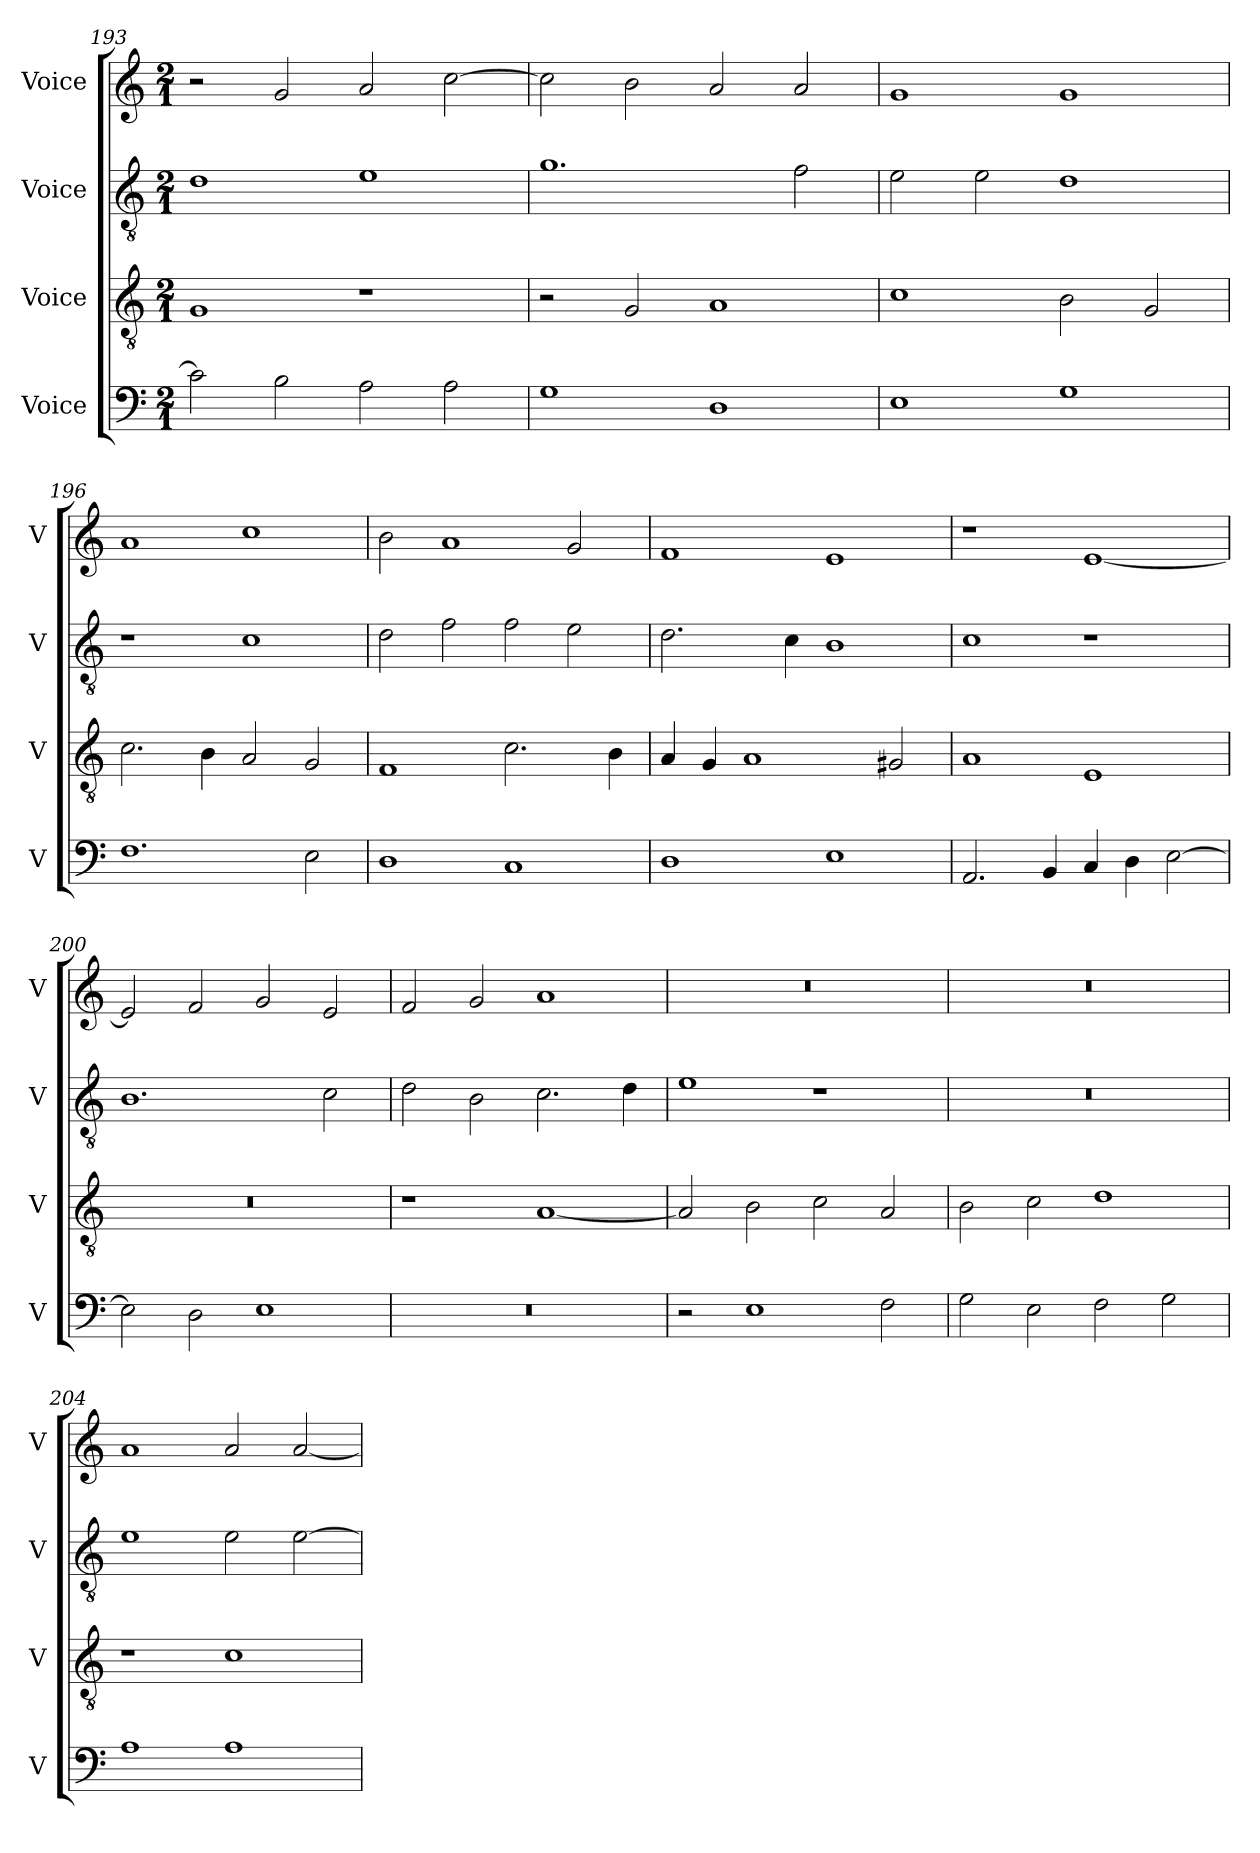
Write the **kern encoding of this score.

**kern	**kern	**kern	**kern
*part4	*part3	*part2	*part1
*staff4	*staff3	*staff2	*staff1
*I"Voice	*I"Voice	*I"Voice	*I"Voice
*I'V	*I'V	*I'V	*I'V
*clefF4	*clefGv2	*clefGv2	*clefG2
*k[]	*k[]	*k[]	*k[]
*M2/1	*M2/1	*M2/1	*M2/1
=193	=193	=193	=193
2c\]	1G	1d	2r
2B\	.	.	2g/
2A\	1r	1e	2a/
2A\	.	.	[2cc\
!!LO:PB:g=z
=194	=194	=194	=194
1G	2r	1.g	2cc\]
.	2G/	.	2b\
1D	1A	.	2a/
.	.	2f\	2a/
=195	=195	=195	=195
1E	1c	2e\	1g
.	.	2e\	.
1G	2B\	1d	1g
.	2G/	.	.
=196	=196	=196	=196
1.F	2.c\	1r	1a
.	4B\	.	.
.	2A/	1c	1cc
2E\	2G/	.	.
=197	=197	=197	=197
1D	1F	2d\	2b\
.	.	2f\	1a
1C	2.c\	2f\	.
.	.	2e\	2g/
.	4B\	.	.
!!LO:LB:g=z
=198	=198	=198	=198
1D	4A/	2.d\	1f
.	4G/	.	.
.	1A	.	.
.	.	4c\	.
1E	.	1B	1e
.	2G#X/	.	.
=199	=199	=199	=199
2.AA/	1A	1c	1r
4BB/	.	.	.
4C/	1E	1r	[1e
4D\	.	.	.
[2E\	.	.	.
=200	=200	=200	=200
2E\]	0r	1.B	2e/]
2D\	.	.	2f/
1E	.	.	2g/
.	.	2c\	2e/
=201	=201	=201	=201
0r	1r	2d\	2f/
.	.	2B\	2g/
.	[1A	2.c\	1a
.	.	4d\	.
!!LO:LB:g=z
=202	=202	=202	=202
2r	2A/]	1e	0r
1E	2B\	.	.
.	2c\	1r	.
2F\	2A/	.	.
=203	=203	=203	=203
2G\	2B\	0r	0r
2E\	2c\	.	.
2F\	1d	.	.
2G\	.	.	.
=204	=204	=204	=204
1A	1r	1e	1a
1A	1c	2e\	2a/
.	.	[2e\	[2a/
=	=	=	=
*-	*-	*-	*-
